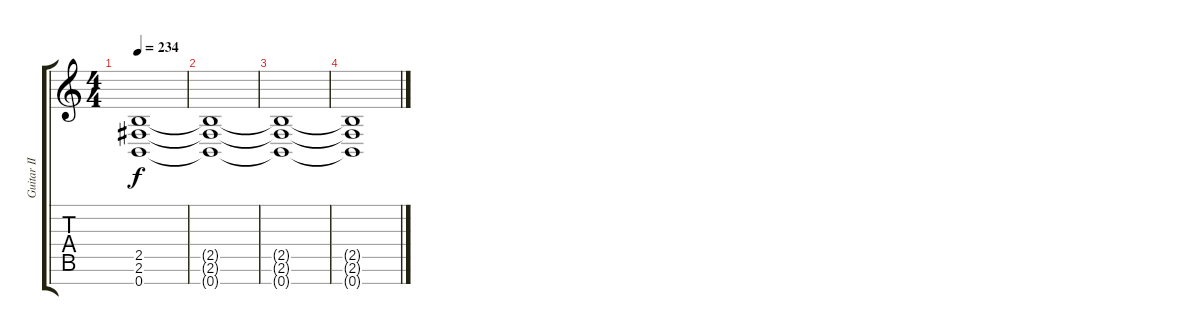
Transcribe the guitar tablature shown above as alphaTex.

\track ("Guitar II" "Guitar II") {instrument distortionguitar}
\staff {score tabs}
\tuning (E4 B3 G3 D3 A2 E2 B1) {hide}
\ts (4 4)
\tempo 234
\clef g2
\ks c
(2.5 2.6 0.7).1{dy f} |
(2.5{t} 2.6{t} 0.7{t}).1 |
(2.5{t} 2.6{t} 0.7{t}).1 |
(2.5{t} 2.6{t} 0.7{t}).1
